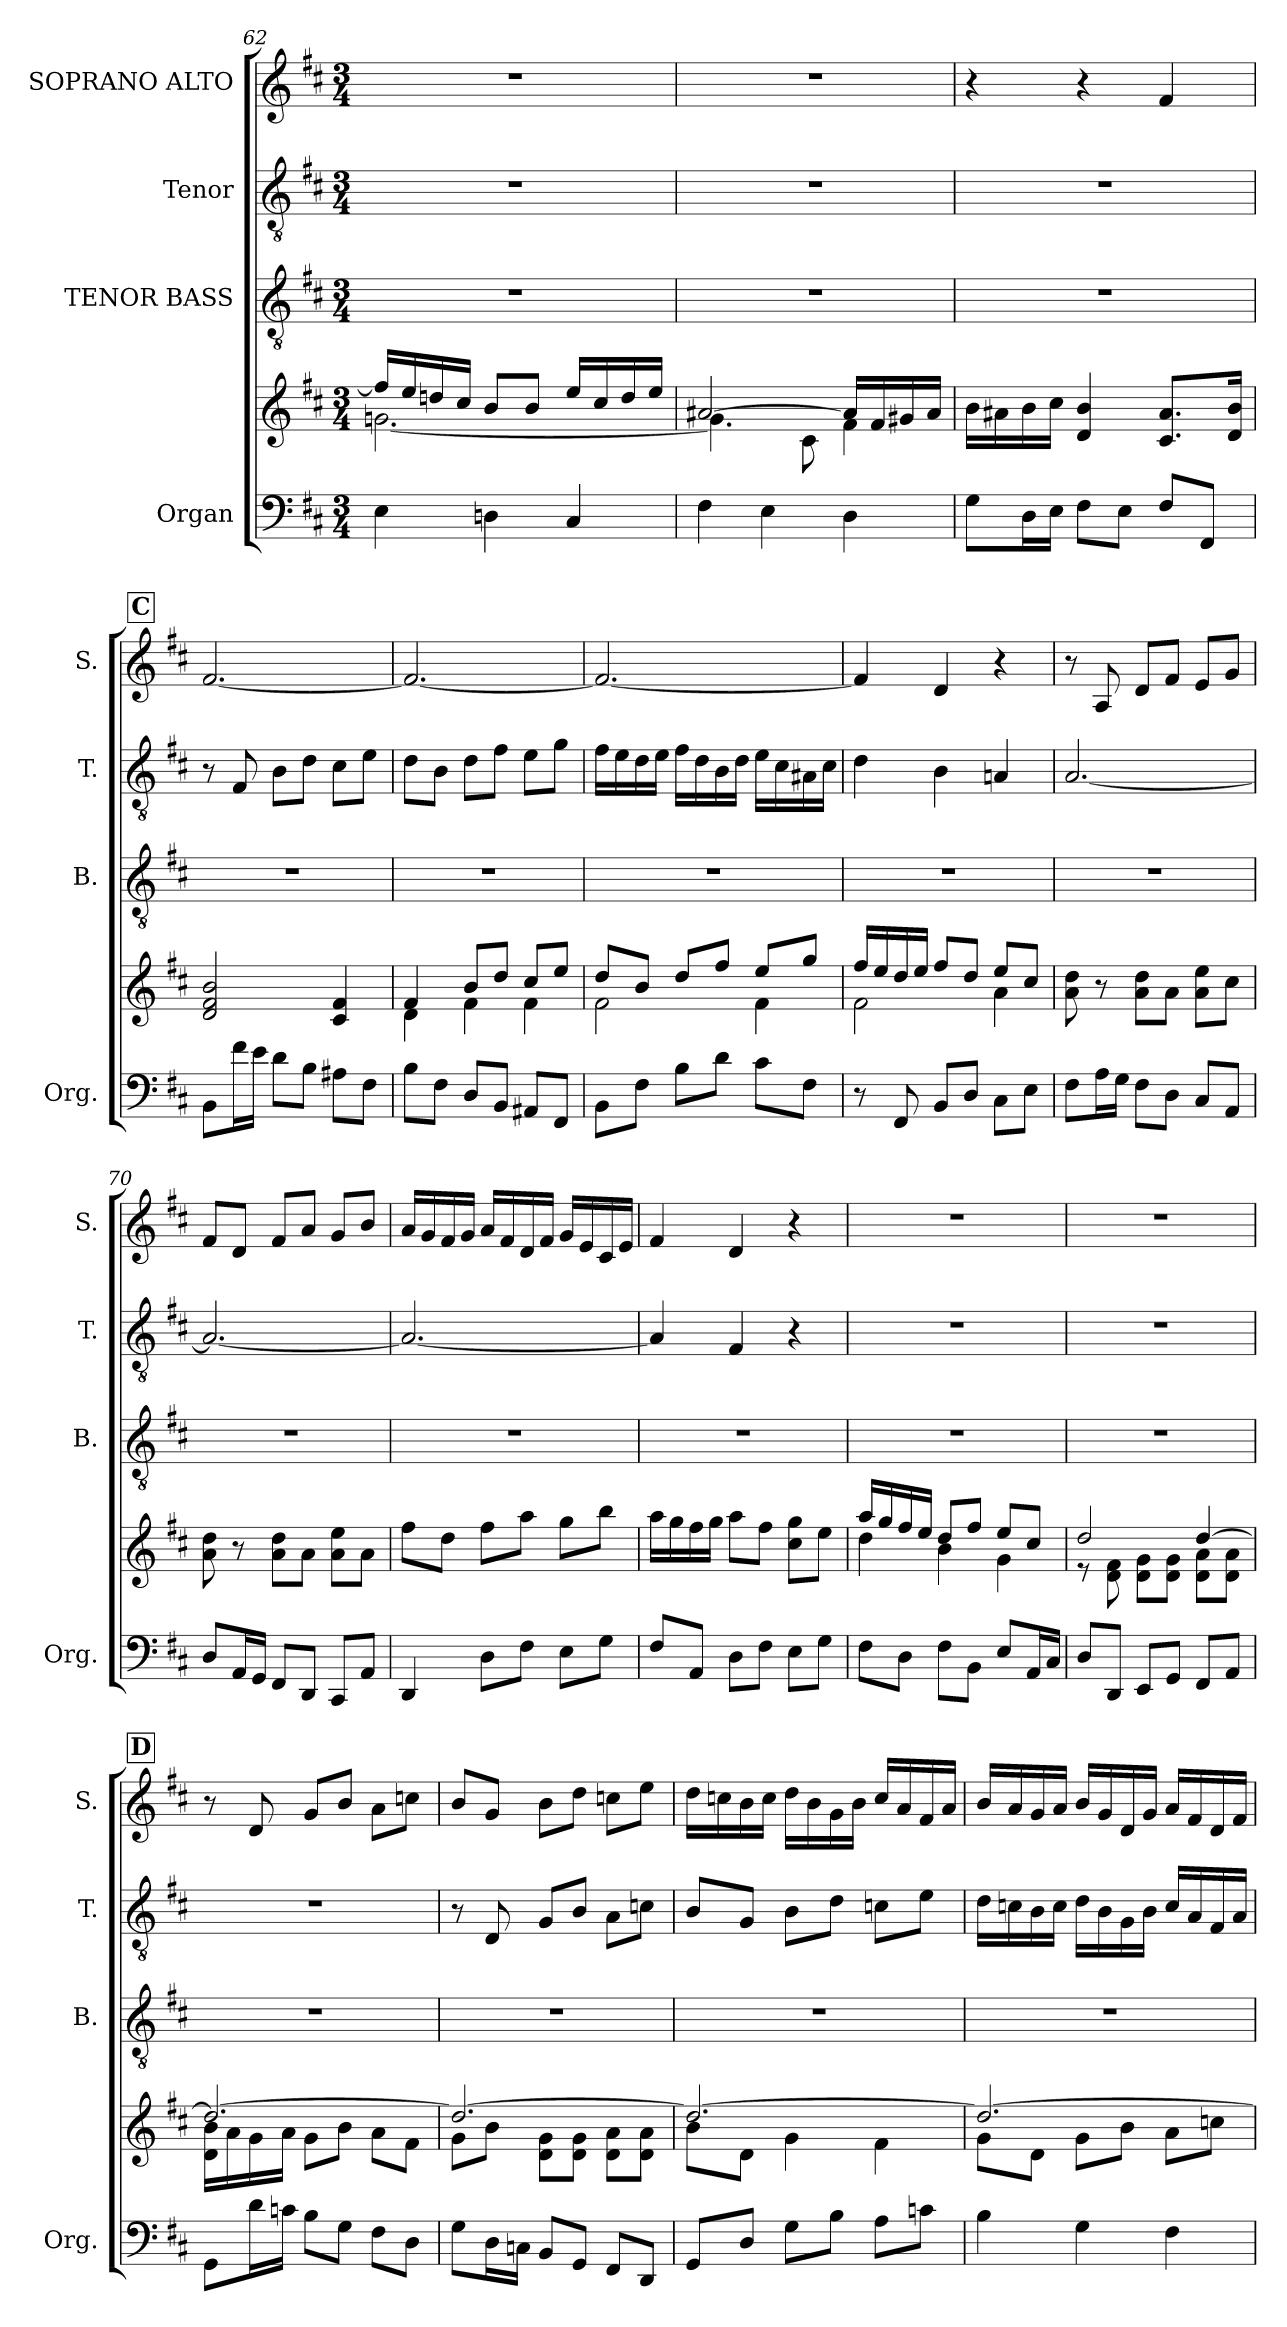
**kern	**kern	**kern	**kern	**kern
*part4	*part4	*part3	*part2	*part1
*staff5	*staff4	*staff3	*staff2	*staff1
*I"Organ	*	*I"TENOR BASS	*I"Tenor	*I"SOPRANO ALTO
*I'Org.	*	*I'B.	*I'T.	*I'S.
*clefF4	*clefG2	*clefGv2	*clefGv2	*clefG2
*	*	*	*ITrd7c12	*
*k[f#c#]	*k[f#c#]	*k[f#c#]	*k[f#c#]	*k[f#c#]
*D:	*D:	*D:	*D:	*D:
*M3/4	*M3/4	*M3/4	*M3/4	*M3/4
=62	=62	=62	=62	=62
*	*^	*	*	*
!	!	!	!LO:N:vis=1	!LO:N:vis=1	!LO:N:vis=1
4Ei\	16ff#i/LL]	[2.gni\	2.r	2.r	2.r
.	16eei/	.	.	.	.
.	16ddni/	.	.	.	.
.	16cc#i/JJ	.	.	.	.
4Dni\	8bi/L	.	.	.	.
.	8bi/J	.	.	.	.
4C#i/	16eei/LL	.	.	.	.
.	16cc#i/	.	.	.	.
.	16ddi/	.	.	.	.
.	16eei/JJ	.	.	.	.
=63	=63	=63	=63	=63	=63
!	!	!	!LO:N:vis=1	!LO:N:vis=1	!LO:N:vis=1
4F#i\	[2a#Xi/	4.gi\]	2.r	2.r	2.r
4Ei\	.	.	.	.	.
.	.	8c#i\	.	.	.
4Di\	16a#i/LL]	4f#i\	.	.	.
.	16f#i/	.	.	.	.
.	16g#Xi/	.	.	.	.
.	16a#i/JJ	.	.	.	.
*	*v	*v	*	*	*
=64	=64	=64	=64	=64
!	!	!LO:N:vis=1	!LO:N:vis=1	!
8Gi\L	16bi\LL	2.r	2.r	4r
.	16a#Xi\	.	.	.
16Di\L	16bi\	.	.	.
16Ei\JJ	16cc#i\JJ	.	.	.
8F#i\L	4di/ 4bi	.	.	4r
8Ei\J	.	.	.	.
8F#i/L	8.c#i/ 8.a#iL	.	.	4f#i/
8FF#i/J	.	.	.	.
.	16di/ 16biJk	.	.	.
!!LO:LB:g=z
!!LO:REH:place=s1:B:color=#000000:enc=box:fs=17.1407:t=C
=65	=65	=65	=65	=65
!	!	!LO:N:vis=1	!	!
8BBi\L	2di/ 2f#i 2bi	2.r	8r	[2.f#i/
16f#i\L	.	.	8FF#i/	.
16ei\JJ	.	.	.	.
8di\L	.	.	8BBi\L	.
8Bi\J	.	.	8Di\J	.
8A#Xi\L	4c#i/ 4f#i	.	8C#i\L	.
8F#i\J	.	.	8Ei\J	.
=66	=66	=66	=66	=66
*	*^	*	*	*
!	!	!	!LO:N:vis=1	!	!
8Bi\L	4f#i/	4di\	2.r	8Di\L	2.f#i/_
8F#i\J	.	.	.	8BBi\J	.
8Di/L	8bi/L	4f#i\	.	8Di\L	.
8BBi/J	8ddi/J	.	.	8F#i\J	.
8AA#Xi/L	8cc#i/L	4f#i\	.	8Ei\L	.
8FF#i/J	8eei/J	.	.	8Gi\J	.
=67	=67	=67	=67	=67	=67
!	!	!	!LO:N:vis=1	!	!
8BBi\L	8ddi/L	2f#i\	2.r	16F#i\LL	2.f#i/_
.	.	.	.	16Ei\	.
8F#i\J	8bi/J	.	.	16Di\	.
.	.	.	.	16Ei\JJ	.
8Bi\L	8ddi/L	.	.	16F#i\LL	.
.	.	.	.	16Di\	.
8di\J	8ff#i/J	.	.	16BBi\	.
.	.	.	.	16Di\JJ	.
8c#i\L	8eei/L	4f#i\	.	16Ei\LL	.
.	.	.	.	16C#i\	.
8F#i\J	8ggi/J	.	.	16AA#Xi\	.
.	.	.	.	16C#i\JJ	.
=68	=68	=68	=68	=68	=68
!	!	!	!LO:N:vis=1	!	!
8r	16ff#i/LL	2f#i\	2.r	4Di\	4f#i/]
.	16eei/	.	.	.	.
8FF#i/	16ddi/	.	.	.	.
.	16eei/JJ	.	.	.	.
8BBi/L	8ff#i/L	.	.	4BBi\	4di/
8Di/J	8ddi/J	.	.	.	.
8C#i\L	8eei/L	4ai\	.	4AAni/	4r
8Ei\J	8cc#i/J	.	.	.	.
*	*v	*v	*	*	*
=69	=69	=69	=69	=69
!	!	!LO:N:vis=1	!	!
8F#i\L	8ai\ 8ddi	2.r	[2.AAi/	8r
16Ai\L	8r	.	.	8Ai/
16Gi\JJ	.	.	.	.
8F#i\L	8ai\ 8ddiL	.	.	8di/L
8Di\J	8ai\J	.	.	8f#i/J
8C#i/L	8ai\ 8eeiL	.	.	8ei/L
8AAi/J	8cc#i\J	.	.	8gi/J
=70	=70	=70	=70	=70
!	!	!LO:N:vis=1	!	!
8Di/L	8ai\ 8ddi	2.r	2.AAi/_	8f#i/L
16AAi/L	8r	.	.	8di/J
16GGi/JJ	.	.	.	.
8FF#i/L	8ai\ 8ddiL	.	.	8f#i/L
8DDi/J	8ai\J	.	.	8ai/J
8CC#i/L	8ai\ 8eeiL	.	.	8gi/L
8AAi/J	8ai\J	.	.	8bi/J
!!LO:LB:g=z
=71	=71	=71	=71	=71
!	!	!LO:N:vis=1	!	!
4DDi/	8ff#i\L	2.r	2.AAi/_	16ai/LL
.	.	.	.	16gi/
.	8ddi\J	.	.	16f#i/
.	.	.	.	16gi/JJ
8Di\L	8ff#i\L	.	.	16ai/LL
.	.	.	.	16f#i/
8F#i\J	8aai\J	.	.	16di/
.	.	.	.	16f#i/JJ
8Ei\L	8ggi\L	.	.	16gi/LL
.	.	.	.	16ei/
8Gi\J	8bbi\J	.	.	16c#i/
.	.	.	.	16ei/JJ
=72	=72	=72	=72	=72
!	!	!LO:N:vis=1	!	!
8F#i/L	16aai\LL	2.r	4AAi/]	4f#i/
.	16ggi\	.	.	.
8AAi/J	16ff#i\	.	.	.
.	16ggi\JJ	.	.	.
8Di\L	8aai\L	.	4FF#i/	4di/
8F#i\J	8ff#i\J	.	.	.
8Ei\L	8cc#i\ 8ggiL	.	4r	4r
8Gi\J	8eei\J	.	.	.
=73	=73	=73	=73	=73
*	*^	*	*	*
!	!	!	!LO:N:vis=1	!LO:N:vis=1	!LO:N:vis=1
8F#i\L	16aai/LL	4ddi\	2.r	2.r	2.r
.	16ggi/	.	.	.	.
8Di\J	16ff#i/	.	.	.	.
.	16eei/JJ	.	.	.	.
8F#i\L	8ddi/L	4bi\	.	.	.
8BBi\J	8ff#i/J	.	.	.	.
8Ei/L	8eei/L	4gi\	.	.	.
16AAi/L	8cc#i/J	.	.	.	.
16C#i/JJ	.	.	.	.	.
=74	=74	=74	=74	=74	=74
!	!	!	!LO:N:vis=1	!LO:N:vis=1	!LO:N:vis=1
8Di/L	2ddi/	8r	2.r	2.r	2.r
8DDi/J	.	8di\ 8f#i	.	.	.
8EEi/L	.	8di\ 8giL	.	.	.
8GGi/J	.	8di\ 8giJ	.	.	.
8FF#i/L	[4ddi/	8di\ 8aiL	.	.	.
8AAi/J	.	8di\ 8aiJ	.	.	.
!!LO:REH:place=s1:B:color=#000000:enc=box:fs=17.1407:t=D
=75	=75	=75	=75	=75	=75
!	!	!	!LO:N:vis=1	!LO:N:vis=1	!
8GGi\L	2.ddi/_	16di\ 16biLL	2.r	2.r	8r
.	.	16ai\	.	.	.
16di\L	.	16gi\	.	.	8di/
16cni\JJ	.	16ai\JJ	.	.	.
8Bi\L	.	8gi\L	.	.	8gi/L
8Gi\J	.	8bi\J	.	.	8bi/J
8F#i\L	.	8ai\L	.	.	8ai\L
8Di\J	.	8f#i\J	.	.	8ccni\J
!!LO:PB:g=z
=76	=76	=76	=76	=76	=76
!	!	!	!LO:N:vis=1	!	!
8Gi\L	2.ddi/_	8gi\L	2.r	8r	8bi/L
16Di\L	.	8bi\J	.	8DDi/	8gi/J
16Cni\JJ	.	.	.	.	.
8BBi/L	.	8di\ 8giL	.	8GGi/L	8bi\L
8GGi/J	.	8di\ 8giJ	.	8BBi/J	8ddi\J
8FF#i/L	.	8di\ 8aiL	.	8AAi\L	8ccni\L
8DDi/J	.	8di\ 8aiJ	.	8Cni\J	8eei\J
=77	=77	=77	=77	=77	=77
!	!	!	!LO:N:vis=1	!	!
8GGi/L	2.ddi/_	8bi\L	2.r	8BBi/L	16ddi\LL
.	.	.	.	.	16ccni\
8Di/J	.	8di\J	.	8GGi/J	16bi\
.	.	.	.	.	16cci\JJ
8Gi\L	.	4gi\	.	8BBi\L	16ddi\LL
.	.	.	.	.	16bi\
8Bi\J	.	.	.	8Di\J	16gi\
.	.	.	.	.	16bi\JJ
8Ai\L	.	4f#i\	.	8Cni\L	16cci/LL
.	.	.	.	.	16ai/
8cni\J	.	.	.	8Ei\J	16f#i/
.	.	.	.	.	16ai/JJ
=78	=78	=78	=78	=78	=78
!	!	!	!LO:N:vis=1	!	!
4Bi\	2.ddi/_	8gi\L	2.r	16Di\LL	16bi/LL
.	.	.	.	16Cni\	16ai/
.	.	8di\J	.	16BBi\	16gi/
.	.	.	.	16Ci\JJ	16ai/JJ
4Gi\	.	8gi\L	.	16Di\LL	16bi/LL
.	.	.	.	16BBi\	16gi/
.	.	8bi\J	.	16GGi\	16di/
.	.	.	.	16BBi\JJ	16gi/JJ
4F#i\	.	8ai\L	.	16Ci/LL	16ai/LL
.	.	.	.	16AAi/	16f#i/
.	.	8ccni\J	.	16FF#i/	16di/
.	.	.	.	16AAi/JJ	16f#i/JJ
*	*v	*v	*	*	*
=	=	=	=	=
*-	*-	*-	*-	*-
